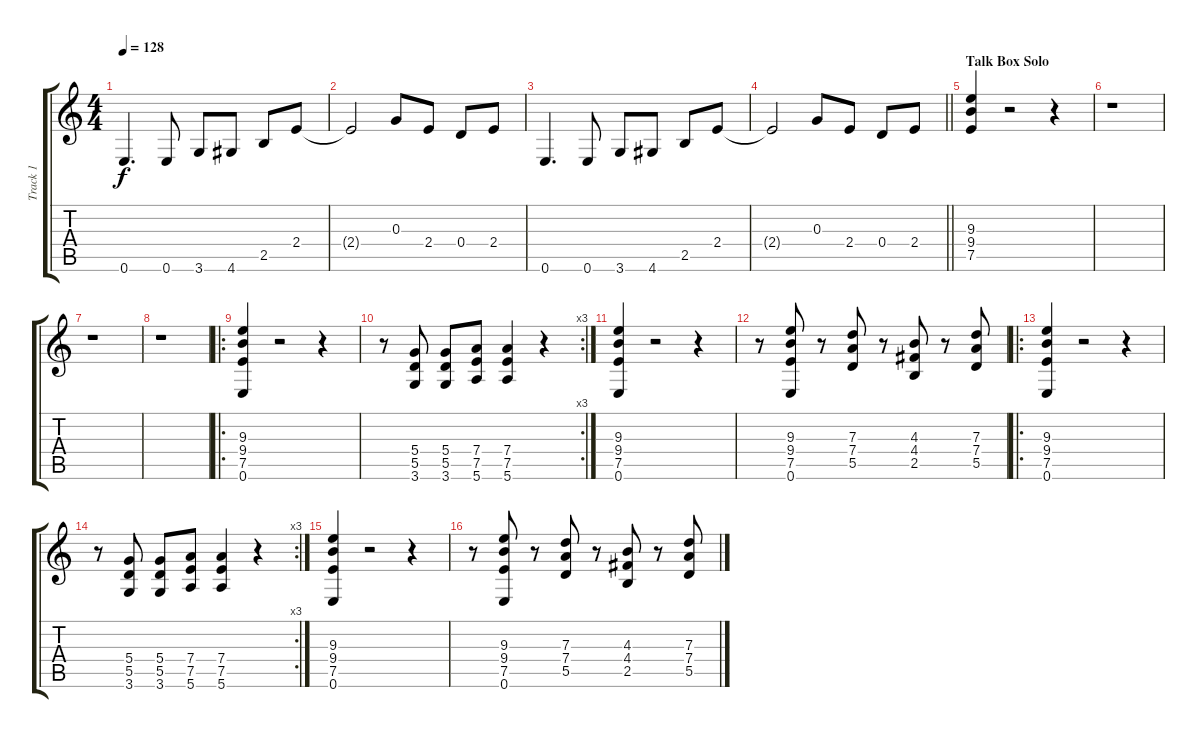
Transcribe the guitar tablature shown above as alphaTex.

\track ("Track 1" "Track 1") {instrument distortionguitar}
\staff {score tabs}
\tuning (E4 B3 G3 D3 A2 E2) {hide}
\ts (4 4)
\tempo 128
\clef g2
\ks c
0.6.4{d dy f} 0.6.8 3.6.8 4.6.8 2.5.8 2.4.8 |
2.4{t}.2 0.3.8 2.4.8 0.4.8 2.4.8 |
0.6.4{d} 0.6.8 3.6.8 4.6.8 2.5.8 2.4.8 |
\barLineRight lightlight
2.4{t}.2 0.3.8 2.4.8 0.4.8 2.4.8 |
\section ("" "Talk Box Solo")
(9.3 9.4 7.5).4 r.2 r.4 |
r.1 |
r.1 |
r.1 |
\ro
(9.3 9.4 7.5 0.6).4 r.2 r.4 |
\rc 3
r.8 (5.4 5.5 3.6).8 (5.4 5.5 3.6).8 (7.4 7.5 5.6).8 (7.4 7.5 5.6).4 r.4 |
(9.3 9.4 7.5 0.6).4 r.2 r.4 |
r.8 (9.3 9.4 7.5 0.6).8 r.8 (7.3 7.4 5.5).8 r.8 (4.3 4.4 2.5).8 r.8 (7.3 7.4 5.5).8 |
\ro
(9.3 9.4 7.5 0.6).4 r.2 r.4 |
\rc 3
r.8 (5.4 5.5 3.6).8 (5.4 5.5 3.6).8 (7.4 7.5 5.6).8 (7.4 7.5 5.6).4 r.4 |
(9.3 9.4 7.5 0.6).4 r.2 r.4 |
r.8 (9.3 9.4 7.5 0.6).8 r.8 (7.3 7.4 5.5).8 r.8 (4.3 4.4 2.5).8 r.8 (7.3 7.4 5.5).8
